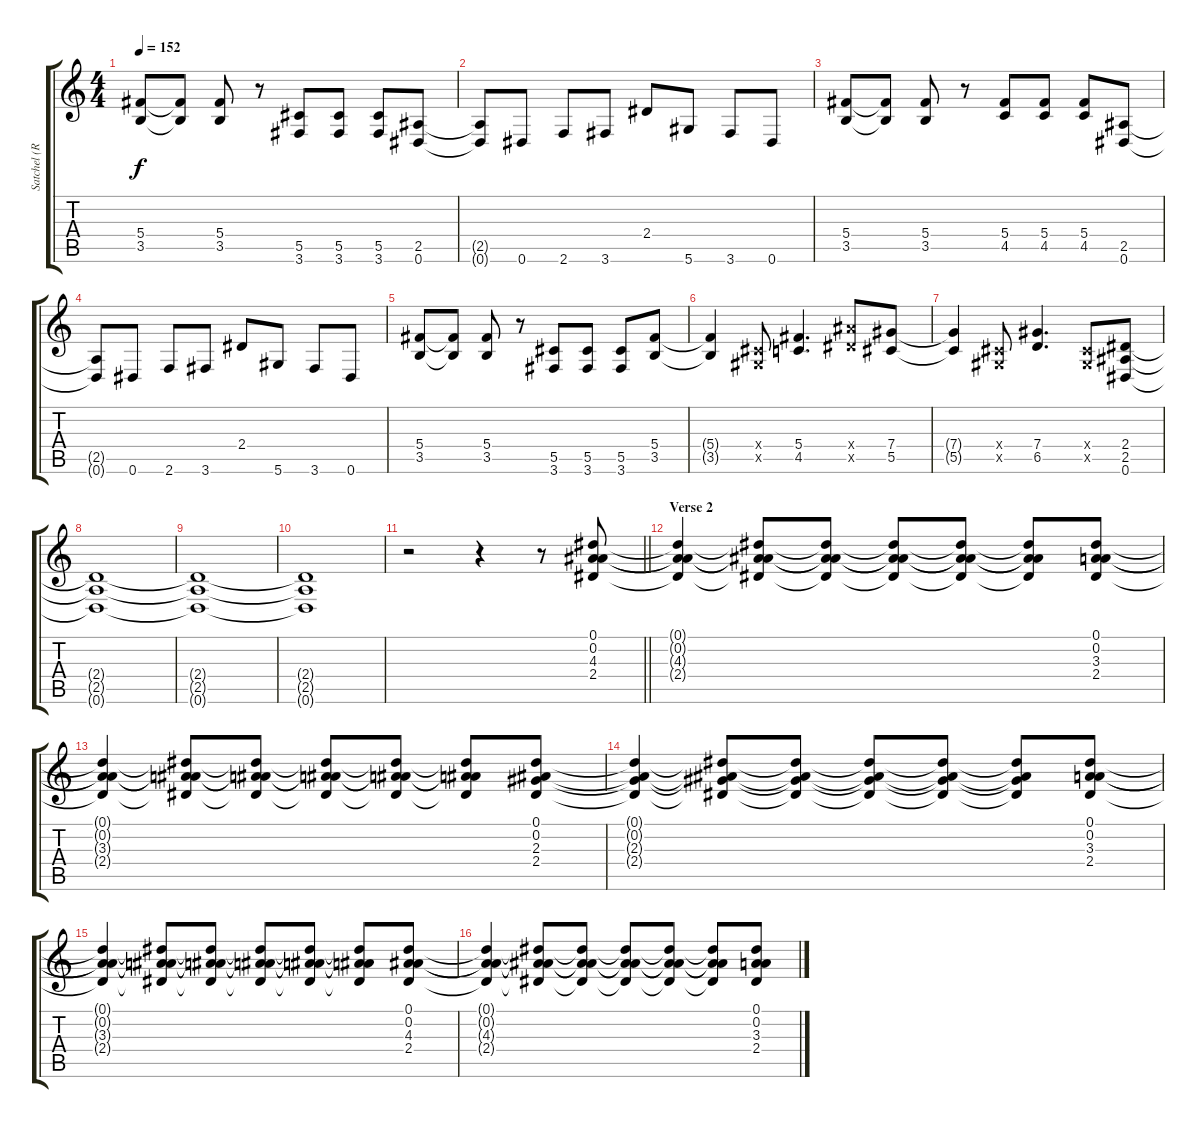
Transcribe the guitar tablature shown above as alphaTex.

\track ("Satchel (Rhythm 2)" "Satchel (R") {instrument distortionguitar}
\staff {score tabs}
\tuning (Eb4 Bb3 Gb3 Db3 Ab2 Eb2) {hide}
\ts (4 4)
\tempo 152
\clef g2
\ks c
(5.4 3.5).8{dy f} (5.4{t} 3.5{t}).8 (5.4 3.5).8 r.8 (5.5 3.6).8 (5.5 3.6).8 (5.5 3.6).8 (2.5 0.6).8 |
(2.5{t} 0.6{t}).8 0.6.8 2.6.8 3.6.8 2.4.8 5.6.8 3.6.8 0.6.8 |
(5.4 3.5).8 (5.4{t} 3.5{t}).8 (5.4 3.5).8 r.8 (5.4 4.5).8 (5.4 4.5).8 (5.4 4.5).8 (2.5 0.6).8 |
(2.5{t} 0.6{t}).8 0.6.8 2.6.8 3.6.8 2.4.8 5.6.8 3.6.8 0.6.8 |
(5.4 3.5).8 (5.4{t} 3.5{t}).8 (5.4 3.5).8 r.8 (5.5 3.6).8 (5.5 3.6).8 (5.5 3.6).8 (5.4 3.5).8 |
(5.4{t} 3.5{t}).4 (0.4{x} 0.5{x}).8 (5.4 4.5).4{d} (9.4{x} 7.5{x}).8 (7.4 5.5).8 |
(7.4{t} 5.5{t}).4 (0.4{x} 0.5{x}).8 (7.4 6.5).4{d} (0.4{x} 0.5{x}).8 (2.4 2.5 0.6).8 |
(2.4{t} 2.5{t} 0.6{t}).1 |
(2.4{t} 2.5{t} 0.6{t}).1 |
(2.4{t} 2.5{t} 0.6{t}).1{volume 0} |
\barLineRight lightlight
r.2 r.4 r.8 (0.1 0.2 4.3 2.4).8{volume 8 instrument electricguitarclean} |
\section ("" "Verse 2")
(0.1{t} 0.2{t} 4.3{t} 2.4{t}).4 (0.1{t} 0.2{t} 4.3{t} 2.4{t}).8 (0.1{t} 0.2{t} 4.3{t} 2.4{t}).8 (0.1{t} 0.2{t} 4.3{t} 2.4{t}).8 (0.1{t} 0.2{t} 4.3{t} 2.4{t}).8 (0.1{t} 0.2{t} 4.3{t} 2.4{t}).8 (0.1 0.2 3.3 2.4).8 |
(0.1{t} 0.2{t} 3.3{t} 2.4{t}).4 (0.1{t} 0.2{t} 3.3{t} 2.4{t}).8 (0.1{t} 0.2{t} 3.3{t} 2.4{t}).8 (0.1{t} 0.2{t} 3.3{t} 2.4{t}).8 (0.1{t} 0.2{t} 3.3{t} 2.4{t}).8 (0.1{t} 0.2{t} 3.3{t} 2.4{t}).8 (0.1 0.2 2.3 2.4).8 |
(0.1{t} 0.2{t} 2.3{t} 2.4{t}).4 (0.1{t} 0.2{t} 2.3{t} 2.4{t}).8 (0.1{t} 0.2{t} 2.3{t} 2.4{t}).8 (0.1{t} 0.2{t} 2.3{t} 2.4{t}).8 (0.1{t} 0.2{t} 2.3{t} 2.4{t}).8 (0.1{t} 0.2{t} 2.3{t} 2.4{t}).8 (0.1 0.2 3.3 2.4).8 |
(0.1{t} 0.2{t} 3.3{t} 2.4{t}).4 (0.1{t} 0.2{t} 3.3{t} 2.4{t}).8 (0.1{t} 0.2{t} 3.3{t} 2.4{t}).8 (0.1{t} 0.2{t} 3.3{t} 2.4{t}).8 (0.1{t} 0.2{t} 3.3{t} 2.4{t}).8 (0.1{t} 0.2{t} 3.3{t} 2.4{t}).8 (0.1 0.2 4.3 2.4).8 |
(0.1{t} 0.2{t} 4.3{t} 2.4{t}).4 (0.1{t} 0.2{t} 4.3{t} 2.4{t}).8 (0.1{t} 0.2{t} 4.3{t} 2.4{t}).8 (0.1{t} 0.2{t} 4.3{t} 2.4{t}).8 (0.1{t} 0.2{t} 4.3{t} 2.4{t}).8 (0.1{t} 0.2{t} 4.3{t} 2.4{t}).8 (0.1 0.2 3.3 2.4).8
